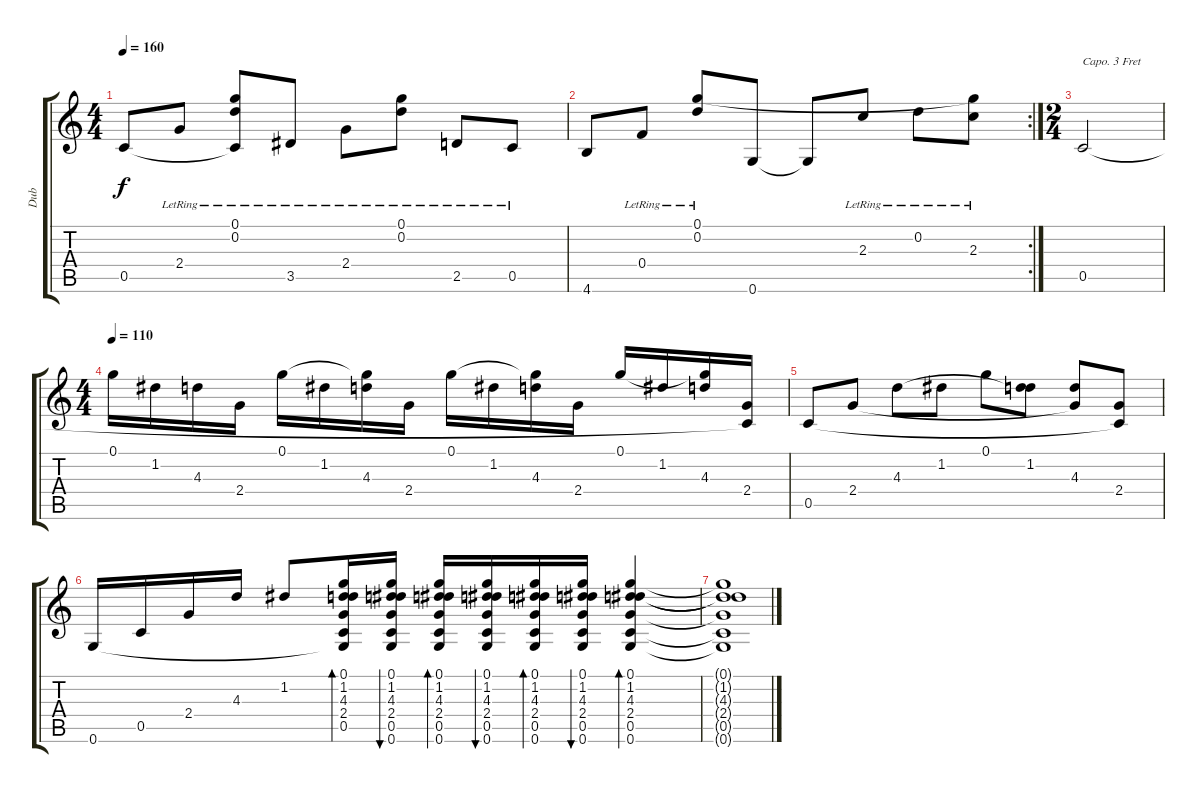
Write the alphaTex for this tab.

\track ("Dub" "Dub") {instrument acousticguitarnylon}
\staff {score tabs}
\tuning (G4 D4 Bb3 F3 C3 G2) {hide}
\ts (4 4)
\tempo 160
\clef g2
\ks c
0.5.8{dy f} 2.4{lr}.8 (0.1{lr} 0.2{lr} 0.5{t}).8 3.5{lr}.8 2.4{lr}.8 (0.1{lr} 0.2{lr}).8 2.5{lr}.8 0.5{lr}.8 |
\rc 2
4.6.8 0.4{lr}.8 (0.1 0.2{lr}).8 0.6.8 0.6{t}.8 2.3{lr}.8 0.2{lr}.8 (0.1{t} 2.3{lr}).8 |
\ts (2 4)
0.5.2{txt "Capo. 3 Fret"} |
\ts (4 4)
\tempo 110
0.1.16 1.2.16 4.3.16 2.4.16 0.1.16 1.2.16 (0.1{t} 4.3).16 2.4.16 0.1.16 1.2.16 (0.1{t} 4.3).16 2.4.16 0.1.16 1.2.16 (0.1{t} 4.3).16 (2.4 0.5{t}).16 |
0.5.8 2.4.8 4.3.8 1.2.8 0.1.8 (1.2 4.3{t}).8 (4.3 2.4{t}).8 (2.4 0.5{t}).8 |
0.6.16 0.5.16 2.4.16 4.3.16 1.2.8 (0.1 1.2 4.3 2.4 0.5 0.6{t}).16{bd 60} (0.1 1.2 4.3 2.4 0.5 0.6).16{bu 60} (0.1 1.2 4.3 2.4 0.5 0.6).16{bd 60} (0.1 1.2 4.3 2.4 0.5 0.6).16{bu 60} (0.1 1.2 4.3 2.4 0.5 0.6).16{bd 60} (0.1 1.2 4.3 2.4 0.5 0.6).16{bu 60} (0.1 1.2 4.3 2.4 0.5 0.6).4{bd 60} |
(0.1{t} 1.2{t} 4.3{t} 2.4{t} 0.5{t} 0.6{t}).1
